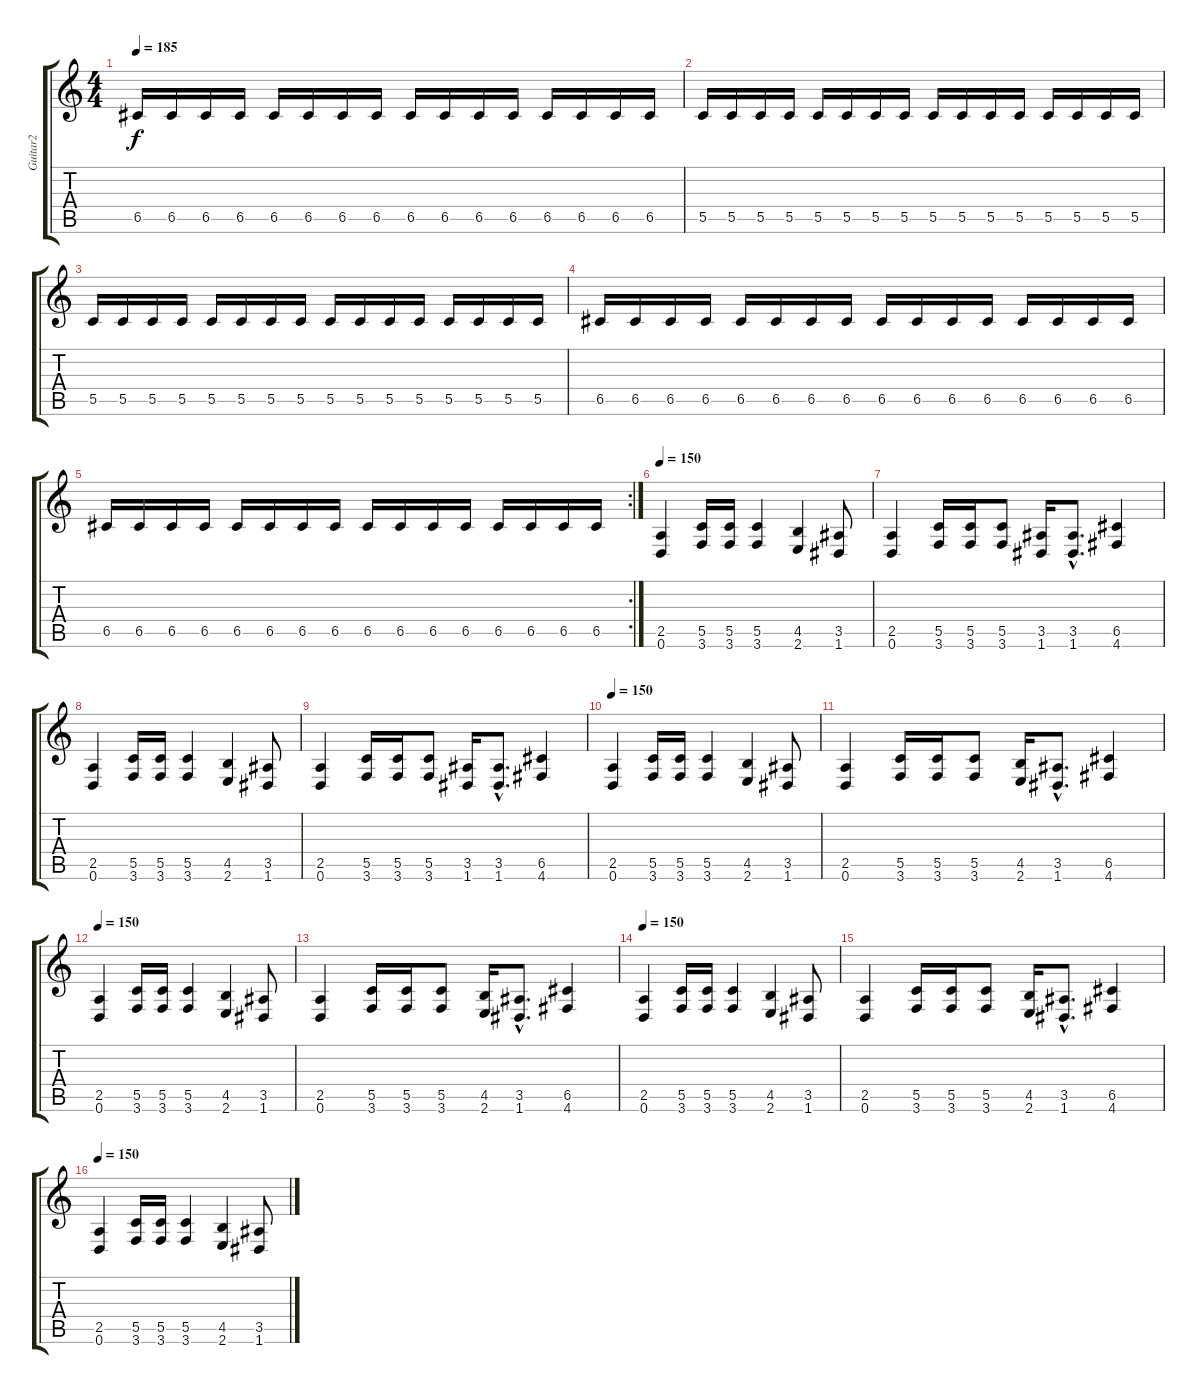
\track ("Guitar2" "Guitar2") {instrument distortionguitar}
\staff {score tabs}
\tuning (D4 A3 F3 C3 G2 D2) {hide}
\ts (4 4)
\tempo 185
\clef g2
\ks c
6.5.16{dy f} 6.5.16 6.5.16 6.5.16 6.5.16 6.5.16 6.5.16 6.5.16 6.5.16 6.5.16 6.5.16 6.5.16 6.5.16 6.5.16 6.5.16 6.5.16 |
5.5.16 5.5.16 5.5.16 5.5.16 5.5.16 5.5.16 5.5.16 5.5.16 5.5.16 5.5.16 5.5.16 5.5.16 5.5.16 5.5.16 5.5.16 5.5.16 |
5.5.16 5.5.16 5.5.16 5.5.16 5.5.16 5.5.16 5.5.16 5.5.16 5.5.16 5.5.16 5.5.16 5.5.16 5.5.16 5.5.16 5.5.16 5.5.16 |
6.5.16 6.5.16 6.5.16 6.5.16 6.5.16 6.5.16 6.5.16 6.5.16 6.5.16 6.5.16 6.5.16 6.5.16 6.5.16 6.5.16 6.5.16 6.5.16 |
\rc 2
6.5.16 6.5.16 6.5.16 6.5.16 6.5.16 6.5.16 6.5.16 6.5.16 6.5.16 6.5.16 6.5.16 6.5.16 6.5.16 6.5.16 6.5.16 6.5.16 |
\tempo 150
(2.5 0.6).4 (5.5 3.6).16 (5.5 3.6).16 (5.5 3.6).4 (4.5 2.6).4 (3.5 1.6).8 |
(2.5 0.6).4 (5.5 3.6).16 (5.5 3.6).16 (5.5 3.6).8 (3.5 1.6).16 (3.5{hac} 1.6{hac}).8{d} (6.5 4.6).4 |
(2.5 0.6).4 (5.5 3.6).16 (5.5 3.6).16 (5.5 3.6).4 (4.5 2.6).4 (3.5 1.6).8 |
(2.5 0.6).4 (5.5 3.6).16 (5.5 3.6).16 (5.5 3.6).8 (3.5 1.6).16 (3.5{hac} 1.6{hac}).8{d} (6.5 4.6).4 |
\tempo 150
(2.5 0.6).4 (5.5 3.6).16 (5.5 3.6).16 (5.5 3.6).4 (4.5 2.6).4 (3.5 1.6).8 |
(2.5 0.6).4 (5.5 3.6).16 (5.5 3.6).16 (5.5 3.6).8 (4.5 2.6).16 (3.5{hac} 1.6{hac}).8{d} (6.5 4.6).4 |
\tempo 150
(2.5 0.6).4 (5.5 3.6).16 (5.5 3.6).16 (5.5 3.6).4 (4.5 2.6).4 (3.5 1.6).8 |
(2.5 0.6).4 (5.5 3.6).16 (5.5 3.6).16 (5.5 3.6).8 (4.5 2.6).16 (3.5{hac} 1.6{hac}).8{d} (6.5 4.6).4 |
\tempo 150
(2.5 0.6).4 (5.5 3.6).16 (5.5 3.6).16 (5.5 3.6).4 (4.5 2.6).4 (3.5 1.6).8 |
(2.5 0.6).4 (5.5 3.6).16 (5.5 3.6).16 (5.5 3.6).8 (4.5 2.6).16 (3.5{hac} 1.6{hac}).8{d} (6.5 4.6).4 |
\tempo 150
(2.5 0.6).4 (5.5 3.6).16 (5.5 3.6).16 (5.5 3.6).4 (4.5 2.6).4 (3.5 1.6).8
